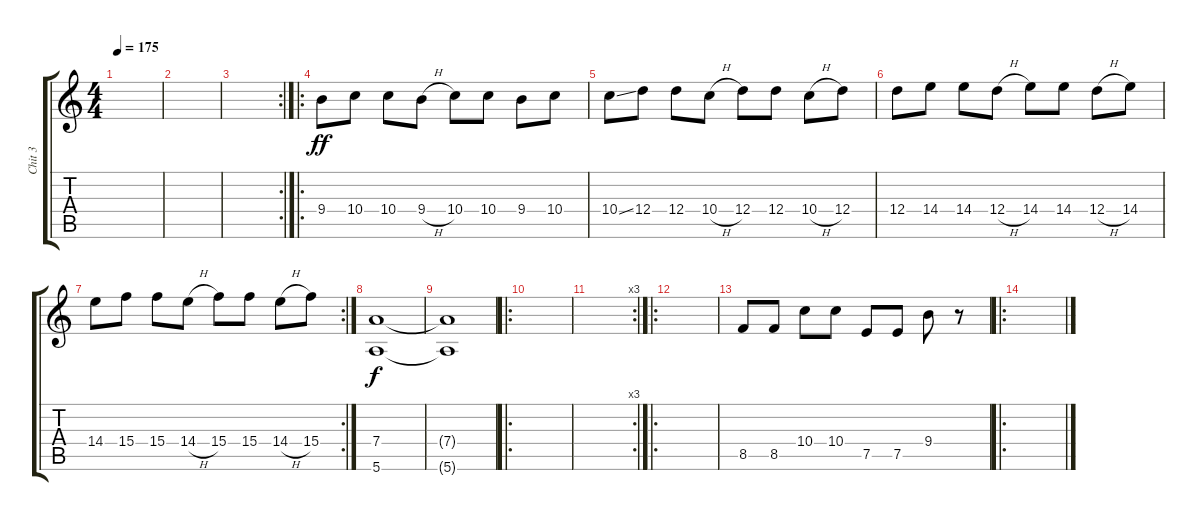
\track ("Chit 3" "Chit 3") {instrument distortionguitar}
\staff {score tabs}
\tuning (E4 B3 G3 D3 A2 E2) {hide}
\ts (4 4)
\tempo 175
\clef g2
\ks c
|
|
\rc 2
|
\ro
9.4.8{dy ff} 10.4.8 10.4.8 9.4{h}.8 10.4.8 10.4.8 9.4.8 10.4.8 |
10.4{ss}.8 12.4.8 12.4.8 10.4{h}.8 12.4.8 12.4.8 10.4{h}.8 12.4.8 |
12.4.8 14.4.8 14.4.8 12.4{h}.8 14.4.8 14.4.8 12.4{h}.8 14.4.8 |
\rc 2
14.4.8 15.4.8 15.4.8 14.4{h}.8 15.4.8 15.4.8 14.4{h}.8 15.4.8 |
(7.4 5.6).1{dy f} |
(7.4{t} 5.6{t}).1 |
\ro
|
\rc 3
|
\ro
|
8.5.8 8.5.8 10.4.8 10.4.8 7.5.8 7.5.8 9.4.8 r.8 |
\ro
